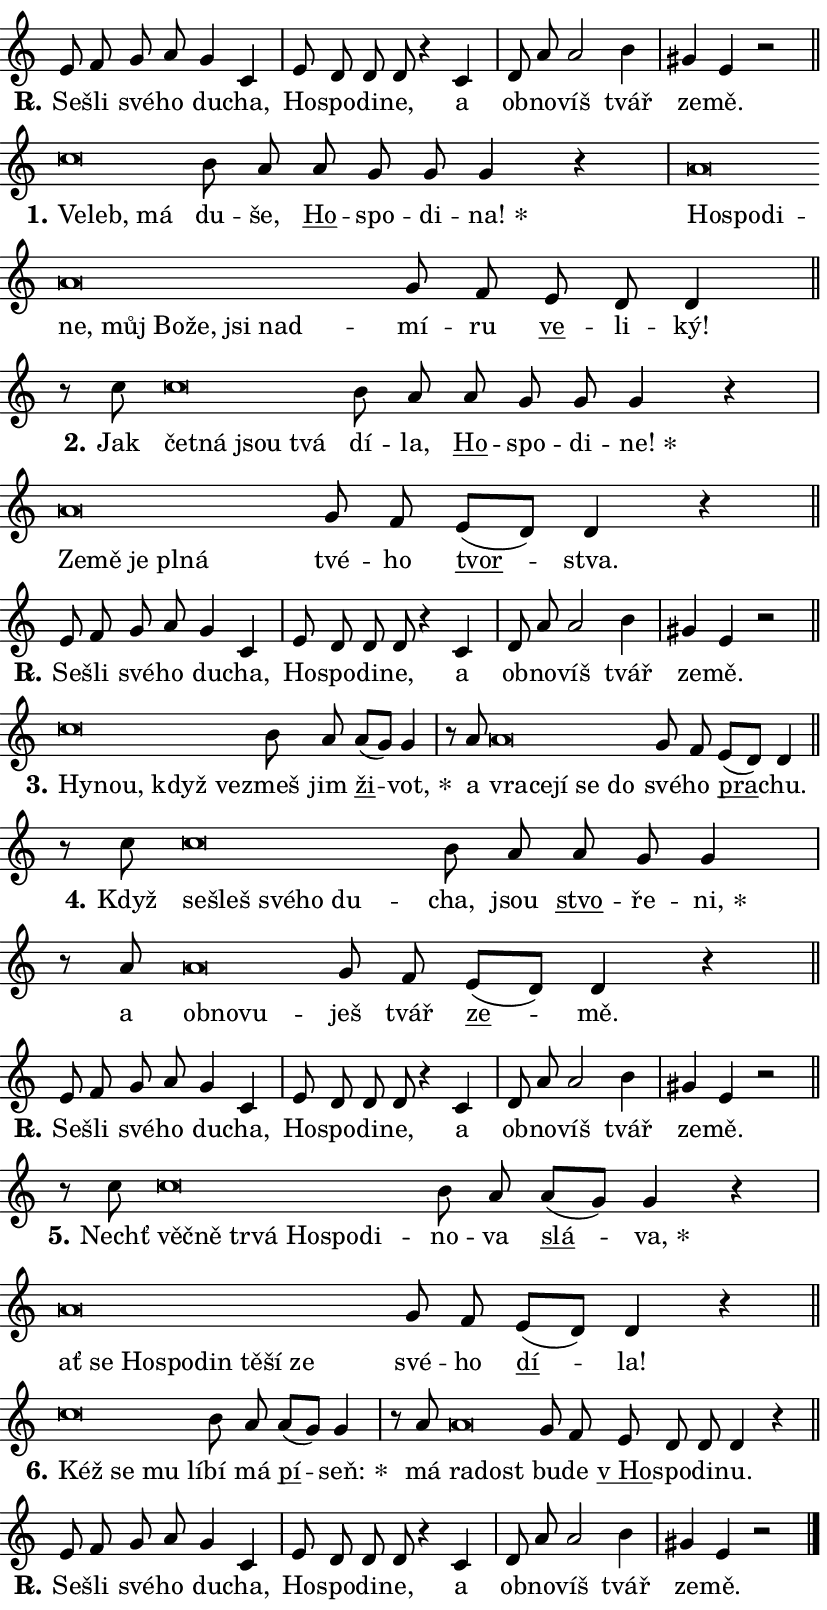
\version "2.24.0"
\header { tagline = "" }
\paper {
  indent = 0\cm
  top-margin = 0\cm
  right-margin = 0.13\cm % to fit lyric hyphens
  bottom-margin = 0\cm
  left-margin = 0\cm
  paper-width = 14\cm
  page-breaking = #ly:one-page-breaking
  system-system-spacing.basic-distance = #11
  score-system-spacing.basic-distance = #11
  ragged-last = ##f
}


%% Author: Thomas Morley
%% https://lists.gnu.org/archive/html/lilypond-user/2020-05/msg00002.html
#(define (line-position grob)
"Returns position of @var[grob} in current system:
   @code{'start}, if at first time-step
   @code{'end}, if at last time-step
   @code{'middle} otherwise
"
  (let* ((col (ly:item-get-column grob))
         (ln (ly:grob-object col 'left-neighbor))
         (rn (ly:grob-object col 'right-neighbor))
         (col-to-check-left (if (ly:grob? ln) ln col))
         (col-to-check-right (if (ly:grob? rn) rn col))
         (break-dir-left
           (and
             (ly:grob-property col-to-check-left 'non-musical #f)
             (ly:item-break-dir col-to-check-left)))
         (break-dir-right
           (and
             (ly:grob-property col-to-check-right 'non-musical #f)
             (ly:item-break-dir col-to-check-right))))
        (cond ((eqv? 1 break-dir-left) 'start)
              ((eqv? -1 break-dir-right) 'end)
              (else 'middle))))

#(define (tranparent-at-line-position vctor)
  (lambda (grob)
  "Relying on @code{line-position} select the relevant enry from @var{vctor}.
Used to determine transparency,"
    (case (line-position grob)
      ((end) (not (vector-ref vctor 0)))
      ((middle) (not (vector-ref vctor 1)))
      ((start) (not (vector-ref vctor 2))))))

noteHeadBreakVisibility =
#(define-music-function (break-visibility)(vector?)
"Makes @code{NoteHead}s transparent relying on @var{break-visibility}"
#{
  \override NoteHead.transparent =
    #(tranparent-at-line-position break-visibility)
#})

#(define delete-ledgers-for-transparent-note-heads
  (lambda (grob)
    "Reads whether a @code{NoteHead} is transparent.
If so this @code{NoteHead} is removed from @code{'note-heads} from
@var{grob}, which is supposed to be @code{LedgerLineSpanner}.
As a result ledgers are not printed for this @code{NoteHead}"
    (let* ((nhds-array (ly:grob-object grob 'note-heads))
           (nhds-list
             (if (ly:grob-array? nhds-array)
                 (ly:grob-array->list nhds-array)
                 '()))
           ;; Relies on the transparent-property being done before
           ;; Staff.LedgerLineSpanner.after-line-breaking is executed.
           ;; This is fragile ...
           (to-keep
             (remove
               (lambda (nhd)
                 (ly:grob-property nhd 'transparent #f))
               nhds-list)))
      ;; TODO find a better method to iterate over grob-arrays, similiar
      ;; to filter/remove etc for lists
      ;; For now rebuilt from scratch
      (set! (ly:grob-object grob 'note-heads)  '())
      (for-each
        (lambda (nhd)
          (ly:pointer-group-interface::add-grob grob 'note-heads nhd))
        to-keep))))

squashNotes = {
  \override NoteHead.X-extent = #'(-0.2 . 0.2)
  \override NoteHead.Y-extent = #'(-0.75 . 0)
  \override NoteHead.stencil =
    #(lambda (grob)
       (let ((pos (ly:grob-property grob 'staff-position)))
         (begin
           (if (< pos -7) (display "ERROR: Lower brevis then expected\n") (display ""))
           (if (<= pos -6) ly:text-interface::print ly:note-head::print))))
}
unSquashNotes = {
  \revert NoteHead.X-extent
  \revert NoteHead.Y-extent
  \revert NoteHead.stencil
}

hideNotes = \noteHeadBreakVisibility #begin-of-line-visible
unHideNotes = \noteHeadBreakVisibility #all-visible

% work-around for resetting accidentals
% https://lilypond.org/doc/v2.23/Documentation/notation/displaying-rhythms#unmetered-music
cadenzaMeasure = {
  \cadenzaOff
  \partial 1024 s1024
  \cadenzaOn
}

#(define-markup-command (accent layout props text) (markup?)
  "Underline accented syllable"
  (interpret-markup layout props
    #{\markup \override #'(offset . 4.3) \underline { #text }#}))

responsum = \markup \concat {
  "R" \hspace #-1.05 \path #0.1 #'((moveto 0 0.07) (lineto 0.9 0.8)) \hspace #0.05 "."
}

spaceSize = #0.6828661417322834 % exact space size for TeX Gyre Schola

\layout {
  \context {
    \Staff
    \remove "Time_signature_engraver"
    \override LedgerLineSpanner.after-line-breaking = #delete-ledgers-for-transparent-note-heads
  }
  \context {
    \Lyrics {
      \override LyricSpace.minimum-distance = \spaceSize
      \override LyricText.font-name = #"TeX Gyre Schola"
      \override LyricText.font-size = 1
      \override StanzaNumber.font-name = #"TeX Gyre Schola Bold"
      \override StanzaNumber.font-size = 1
    }
  }
  \context {
    \Score 
    \override NoteHead.text =
      #(lambda (grob) 
        (let ((pos (ly:grob-property grob 'staff-position)))
          #{\markup {
            \combine
              \halign #-0.55 \raise #(if (= pos -6) 0 0.5) \override #'(thickness . 2) \draw-line #'(3.2 . 0)
              \musicglyph "noteheads.sM1"
          }#}))
  }
}

% magnetic-lyrics.ily
%
%   written by
%     Jean Abou Samra <jean@abou-samra.fr>
%     Werner Lemberg <wl@gnu.org>
%
%   adapted by
%     Jiri Hon <jiri.hon@gmail.com>
%
% Version 2022-Apr-15

% https://www.mail-archive.com/lilypond-user@gnu.org/msg149350.html

#(define (Left_hyphen_pointer_engraver context)
   "Collect syllable-hyphen-syllable occurrences in lyrics and store
them in properties.  This engraver only looks to the left.  For
example, if the lyrics input is @code{foo -- bar}, it does the
following.

@itemize @bullet
@item
Set the @code{text} property of the @code{LyricHyphen} grob between
@q{foo} and @q{bar} to @code{foo}.

@item
Set the @code{left-hyphen} property of the @code{LyricText} grob with
text @q{foo} to the @code{LyricHyphen} grob between @q{foo} and
@q{bar}.
@end itemize

Use this auxiliary engraver in combination with the
@code{lyric-@/text::@/apply-@/magnetic-@/offset!} hook."
   (let ((hyphen #f)
         (text #f))
     (make-engraver
      (acknowledgers
       ((lyric-syllable-interface engraver grob source-engraver)
        (set! text grob)))
      (end-acknowledgers
       ((lyric-hyphen-interface engraver grob source-engraver)
        ;(when (not (grob::has-interface grob 'lyric-space-interface))
          (set! hyphen grob)));)
      ((stop-translation-timestep engraver)
       (when (and text hyphen)
         (ly:grob-set-object! text 'left-hyphen hyphen))
       (set! text #f)
       (set! hyphen #f)))))

#(define (lyric-text::apply-magnetic-offset! grob)
   "If the space between two syllables is less than the value in
property @code{LyricText@/.details@/.squash-threshold}, move the right
syllable to the left so that it gets concatenated with the left
syllable.

Use this function as a hook for
@code{LyricText@/.after-@/line-@/breaking} if the
@code{Left_@/hyphen_@/pointer_@/engraver} is active."
   (let ((hyphen (ly:grob-object grob 'left-hyphen #f)))
     (when hyphen
       (let ((left-text (ly:spanner-bound hyphen LEFT)))
         (when (grob::has-interface left-text 'lyric-syllable-interface)
           (let* ((common (ly:grob-common-refpoint grob left-text X))
                  (this-x-ext (ly:grob-extent grob common X))
                  (left-x-ext
                   (begin
                     ;; Trigger magnetism for left-text.
                     (ly:grob-property left-text 'after-line-breaking)
                     (ly:grob-extent left-text common X)))
                  ;; `delta` is the gap width between two syllables.
                  (delta (- (interval-start this-x-ext)
                            (interval-end left-x-ext)))
                  (details (ly:grob-property grob 'details))
                  (threshold (assoc-get 'squash-threshold details 0.2)))
             (when (< delta threshold)
               (let* (;; We have to manipulate the input text so that
                      ;; ligatures crossing syllable boundaries are not
                      ;; disabled.  For languages based on the Latin
                      ;; script this is essentially a beautification.
                      ;; However, for non-Western scripts it can be a
                      ;; necessity.
                      (lt (ly:grob-property left-text 'text))
                      (rt (ly:grob-property grob 'text))
                      (is-space (grob::has-interface hyphen 'lyric-space-interface))
                      (space (if is-space " " ""))
                      (extra-delta (if is-space spaceSize 0))
                      ;; Append new syllable.
                      (ltrt-space (if (and (string? lt) (string? rt))
                                (string-append lt space rt)
                                (make-concat-markup (list lt space rt))))
                      ;; Right-align `ltrt` to the right side.
                      (ltrt-space-markup (grob-interpret-markup
                               grob
                               (make-translate-markup
                                (cons (interval-length this-x-ext) 0)
                                (make-right-align-markup ltrt-space)))))
                 (begin
                   ;; Don't print `left-text`.
                   (ly:grob-set-property! left-text 'stencil #f)
                   ;; Set text and stencil (which holds all collected
                   ;; syllables so far) and shift it to the left.
                   (ly:grob-set-property! grob 'text ltrt-space)
                   (ly:grob-set-property! grob 'stencil ltrt-space-markup)
                   (ly:grob-translate-axis! grob (- (- delta extra-delta)) X))))))))))


#(define (lyric-hyphen::displace-bounds-first grob)
   ;; Make very sure this callback isn't triggered too early.
   (let ((left (ly:spanner-bound grob LEFT))
         (right (ly:spanner-bound grob RIGHT)))
     (ly:grob-property left 'after-line-breaking)
     (ly:grob-property right 'after-line-breaking)
     (ly:lyric-hyphen::print grob)))

squashThreshold = #0.4

\layout {
  \context {
    \Lyrics
    \consists #Left_hyphen_pointer_engraver
    \override LyricText.after-line-breaking =
      #lyric-text::apply-magnetic-offset!
    \override LyricHyphen.stencil = #lyric-hyphen::displace-bounds-first
    \override LyricText.details.squash-threshold = \squashThreshold
    \override LyricHyphen.minimum-distance = 0
    \override LyricHyphen.minimum-length = \squashThreshold
  }
}

squashText = \override LyricText.details.squash-threshold = 9999
unSquashText = \override LyricText.details.squash-threshold = \squashThreshold

leftText = \override LyricText.self-alignment-X = #LEFT
unLeftText = \revert LyricText.self-alignment-X

starOffset = #(lambda (grob) 
                (let ((x_offset (ly:self-alignment-interface::aligned-on-x-parent grob)))
                  (if (= x_offset 0) 0 (+ x_offset 1.2))))

star = #(define-music-function (syllable)(string?)
"Append star separator at the end of a syllable"
#{
  \once \override LyricText.X-offset = #starOffset
  \lyricmode { \markup {
    #syllable
    \override #'((font-name . "TeX Gyre Schola Bold")) \hspace #0.2 \lower #0.65 \larger "*"
  } }
#})

starAccent = #(define-music-function (syllable)(string?)
"Append star separator at the end of a syllable and make accent"
#{
  \once \override LyricText.X-offset = #starOffset
  \lyricmode { \markup {
    \accent #syllable
    \override #'((font-name . "TeX Gyre Schola Bold")) \hspace #0.2 \lower #0.65 \larger "*"
  } }
#})

breath = #(define-music-function (syllable)(string?)
"Append breathing indicator at the end of a syllable"
#{
  \lyricmode { \markup { #syllable "+" } }
#})

optionalBreath = #(define-music-function (syllable)(string?)
"Append optional breathing indicator at the end of a syllable"
#{
  \lyricmode { \markup { #syllable "(+)" } }
#})


\score {
    <<
        \new Voice = "melody" { \cadenzaOn \key c \major \relative { e'8 f g a g4 c, \cadenzaMeasure \bar "|" e8 d d d r4 c \cadenzaMeasure \bar "|" d8 a' a2 b4 \cadenzaMeasure \bar "|" gis e r2 \cadenzaMeasure \bar "||" \break } }
        \new Lyrics \lyricsto "melody" { \lyricmode { \set stanza = \responsum
Se -- šli své -- ho du -- cha, Ho -- spo -- di -- ne, a ob -- no -- víš tvář ze -- mě. } }
    >>
    \layout {}
}

\score {
    <<
        \new Voice = "melody" { \cadenzaOn \key c \major \relative { \squashNotes c''\breve*1/16 \hideNotes \breve*1/16 \breve*1/16 \bar "" \unHideNotes \unSquashNotes b8 a \bar "" a g g g4 r \cadenzaMeasure \bar "|" \squashNotes a\breve*1/16 \hideNotes \breve*1/16 \bar "" \breve*1/16 \bar "" \breve*1/16 \bar "" \breve*1/16 \bar "" \breve*1/16 \bar "" \breve*1/16 \bar "" \breve*1/16 \breve*1/16 \bar "" \unHideNotes \unSquashNotes g8 f \bar "" e d d4 \cadenzaMeasure \bar "||" \break } }
        \new Lyrics \lyricsto "melody" { \lyricmode { \set stanza = "1."
\leftText Ve -- \squashText leb, má \unLeftText \unSquashText du -- še, \markup \accent Ho -- spo -- di -- \star na! \leftText Ho -- \squashText spo -- di -- ne, můj Bo -- že, jsi nad -- \unLeftText \unSquashText mí -- ru \markup \accent ve -- li -- ký! } }
    >>
    \layout {}
}

\score {
    <<
        \new Voice = "melody" { \cadenzaOn \key c \major \relative { r8 c''8 \squashNotes c\breve*1/16 \hideNotes \breve*1/16 \bar "" \breve*1/16 \breve*1/16 \bar "" \unHideNotes \unSquashNotes b8 a \bar "" a g g g4 r \cadenzaMeasure \bar "|" \squashNotes a\breve*1/16 \hideNotes \breve*1/16 \bar "" \breve*1/16 \bar "" \breve*1/16 \breve*1/16 \bar "" \unHideNotes \unSquashNotes g8 f \bar "" e[( d)] d4 r \cadenzaMeasure \bar "||" \break } }
        \new Lyrics \lyricsto "melody" { \lyricmode { \set stanza = "2."
Jak \leftText čet -- \squashText ná jsou tvá \unLeftText \unSquashText dí -- la, \markup \accent Ho -- spo -- di -- \star ne! \leftText Ze -- \squashText mě je pl -- ná \unLeftText \unSquashText tvé -- ho \markup \accent tvor -- stva. } }
    >>
    \layout {}
}

\score {
    <<
        \new Voice = "melody" { \cadenzaOn \key c \major \relative { e'8 f g a g4 c, \cadenzaMeasure \bar "|" e8 d d d r4 c \cadenzaMeasure \bar "|" d8 a' a2 b4 \cadenzaMeasure \bar "|" gis e r2 \cadenzaMeasure \bar "||" \break } }
        \new Lyrics \lyricsto "melody" { \lyricmode { \set stanza = \responsum
Se -- šli své -- ho du -- cha, Ho -- spo -- di -- ne, a ob -- no -- víš tvář ze -- mě. } }
    >>
    \layout {}
}

\score {
    <<
        \new Voice = "melody" { \cadenzaOn \key c \major \relative { \squashNotes c''\breve*1/16 \hideNotes \breve*1/16 \bar "" \breve*1/16 \breve*1/16 \bar "" \unHideNotes \unSquashNotes b8 a \bar "" a[( g)] g4 \cadenzaMeasure \bar "|" r8 a8 \squashNotes a\breve*1/16 \hideNotes \breve*1/16 \bar "" \breve*1/16 \bar "" \breve*1/16 \breve*1/16 \bar "" \unHideNotes \unSquashNotes g8 f \bar "" e[( d)] d4 \cadenzaMeasure \bar "||" \break } }
        \new Lyrics \lyricsto "melody" { \lyricmode { \set stanza = "3."
\leftText Hy -- \squashText nou, když ve -- \unLeftText \unSquashText zmeš jim \markup \accent ži -- \star vot, a \leftText vra -- \squashText ce -- jí se do \unLeftText \unSquashText své -- ho \markup \accent pra -- chu. } }
    >>
    \layout {}
}

\score {
    <<
        \new Voice = "melody" { \cadenzaOn \key c \major \relative { r8 c''8 \squashNotes c\breve*1/16 \hideNotes \breve*1/16 \bar "" \breve*1/16 \bar "" \breve*1/16 \breve*1/16 \bar "" \unHideNotes \unSquashNotes b8 a \bar "" a g g4 \cadenzaMeasure \bar "|" r8 a8 \squashNotes a\breve*1/16 \hideNotes \breve*1/16 \breve*1/16 \bar "" \unHideNotes \unSquashNotes g8 f \bar "" e[( d)] d4 r \cadenzaMeasure \bar "||" \break } }
        \new Lyrics \lyricsto "melody" { \lyricmode { \set stanza = "4."
Když \leftText se -- \squashText šleš své -- ho du -- \unLeftText \unSquashText cha, jsou \markup \accent stvo -- ře -- \star ni, a \leftText ob -- \squashText no -- vu -- \unLeftText \unSquashText ješ tvář \markup \accent ze -- mě. } }
    >>
    \layout {}
}

\score {
    <<
        \new Voice = "melody" { \cadenzaOn \key c \major \relative { e'8 f g a g4 c, \cadenzaMeasure \bar "|" e8 d d d r4 c \cadenzaMeasure \bar "|" d8 a' a2 b4 \cadenzaMeasure \bar "|" gis e r2 \cadenzaMeasure \bar "||" \break } }
        \new Lyrics \lyricsto "melody" { \lyricmode { \set stanza = \responsum
Se -- šli své -- ho du -- cha, Ho -- spo -- di -- ne, a ob -- no -- víš tvář ze -- mě. } }
    >>
    \layout {}
}

\score {
    <<
        \new Voice = "melody" { \cadenzaOn \key c \major \relative { r8 c''8 \squashNotes c\breve*1/16 \hideNotes \breve*1/16 \bar "" \breve*1/16 \bar "" \breve*1/16 \bar "" \breve*1/16 \bar "" \breve*1/16 \breve*1/16 \bar "" \unHideNotes \unSquashNotes b8 a \bar "" a[( g)] g4 r \cadenzaMeasure \bar "|" \squashNotes a\breve*1/16 \hideNotes \breve*1/16 \bar "" \breve*1/16 \bar "" \breve*1/16 \bar "" \breve*1/16 \bar "" \breve*1/16 \bar "" \breve*1/16 \breve*1/16 \bar "" \unHideNotes \unSquashNotes g8 f \bar "" e[( d)] d4 r \cadenzaMeasure \bar "||" \break } }
        \new Lyrics \lyricsto "melody" { \lyricmode { \set stanza = "5."
Nechť \leftText věč -- \squashText ně tr -- vá Ho -- spo -- di -- \unLeftText \unSquashText no -- va \markup \accent slá -- \star va, \leftText ať \squashText se Ho -- spo -- din tě -- ší ze \unLeftText \unSquashText své -- ho \markup \accent dí -- la! } }
    >>
    \layout {}
}

\score {
    <<
        \new Voice = "melody" { \cadenzaOn \key c \major \relative { \squashNotes c''\breve*1/16 \hideNotes \breve*1/16 \bar "" \breve*1/16 \breve*1/16 \bar "" \unHideNotes \unSquashNotes b8 a \bar "" a[( g)] g4 \cadenzaMeasure \bar "|" r8 a8 \squashNotes a\breve*1/16 \hideNotes \breve*1/16 \bar "" \unHideNotes \unSquashNotes g8 f \bar "" e d d d4 r \cadenzaMeasure \bar "||" \break } }
        \new Lyrics \lyricsto "melody" { \lyricmode { \set stanza = "6."
\leftText Kéž \squashText se mu lí -- \unLeftText \unSquashText bí má \markup \accent pí -- \star seň: má \leftText ra -- \squashText dost \unLeftText \unSquashText bu -- de \markup \accent "v Ho" -- spo -- di -- nu. } }
    >>
    \layout {}
}

\score {
    <<
        \new Voice = "melody" { \cadenzaOn \key c \major \relative { e'8 f g a g4 c, \cadenzaMeasure \bar "|" e8 d d d r4 c \cadenzaMeasure \bar "|" d8 a' a2 b4 \cadenzaMeasure \bar "|" gis e r2 \cadenzaMeasure \bar "||" \break } \bar "|." }
        \new Lyrics \lyricsto "melody" { \lyricmode { \set stanza = \responsum
Se -- šli své -- ho du -- cha, Ho -- spo -- di -- ne, a ob -- no -- víš tvář ze -- mě. } }
    >>
    \layout {}
}
